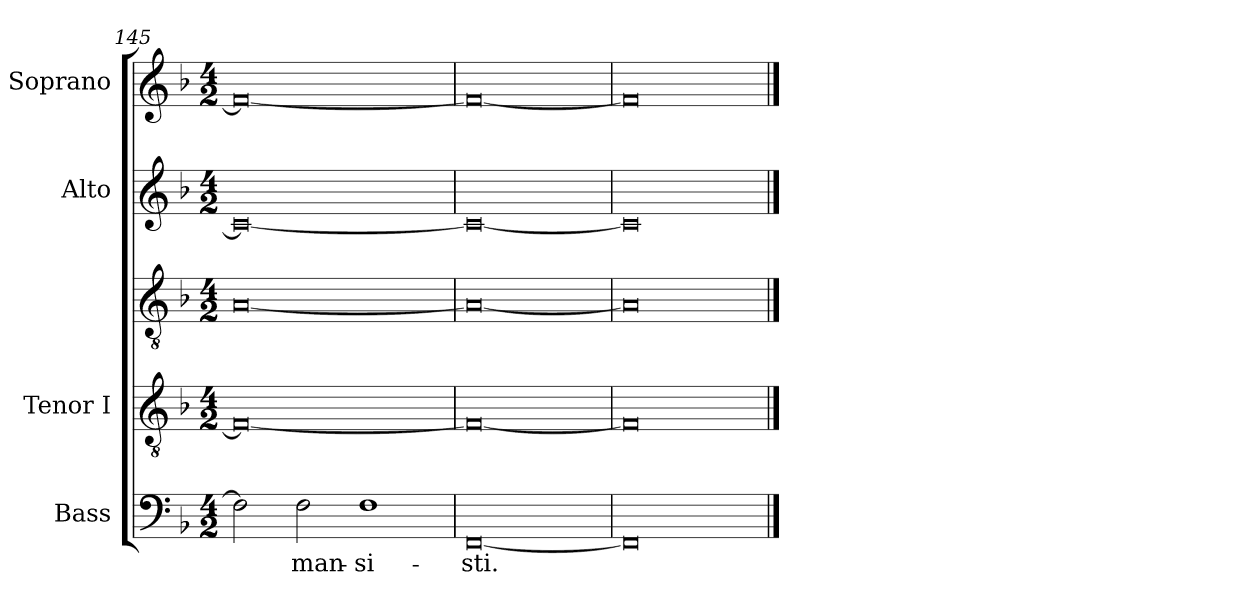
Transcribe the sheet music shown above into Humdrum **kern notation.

**kern	**text	**kern	**kern	**kern	**kern
*part4	*part4	*part3	*part3	*part2	*part1
*staff5	*staff5	*staff4	*staff3	*staff2	*staff1
*I"Bass	*	*I"Tenor I	*	*I"Alto	*I"Soprano
*I'B	*	*I'T	*	*I'A	*I'S
*clefF4	*	*clefGv2	*clefGv2	*clefG2	*clefG2
*k[b-]	*	*k[b-]	*k[b-]	*k[b-]	*k[b-]
*F:	*	*F:	*F:	*F:	*F:
*M4/2	*	*M4/2	*M4/2	*M4/2	*M4/2
=145	=145	=145	=145	=145	=145
2F]	.	0F_	[0A	0c_	0f_
!	!LO:LY:b	!	!	!	!
2F	man-	.	.	.	.
!	!LO:LY:b	!	!	!	!
1F	-si-	.	.	.	.
=146	=146	=146	=146	=146	=146
!	!LO:LY:b	!	!	!	!
[0FF	-sti.	0F_	0A_	0c_	0f_
=147	=147	=147	=147	=147	=147
0FF]	.	0F]	0A]	0c]	0f]
==	==	==	==	==	==
*-	*-	*-	*-	*-	*-
